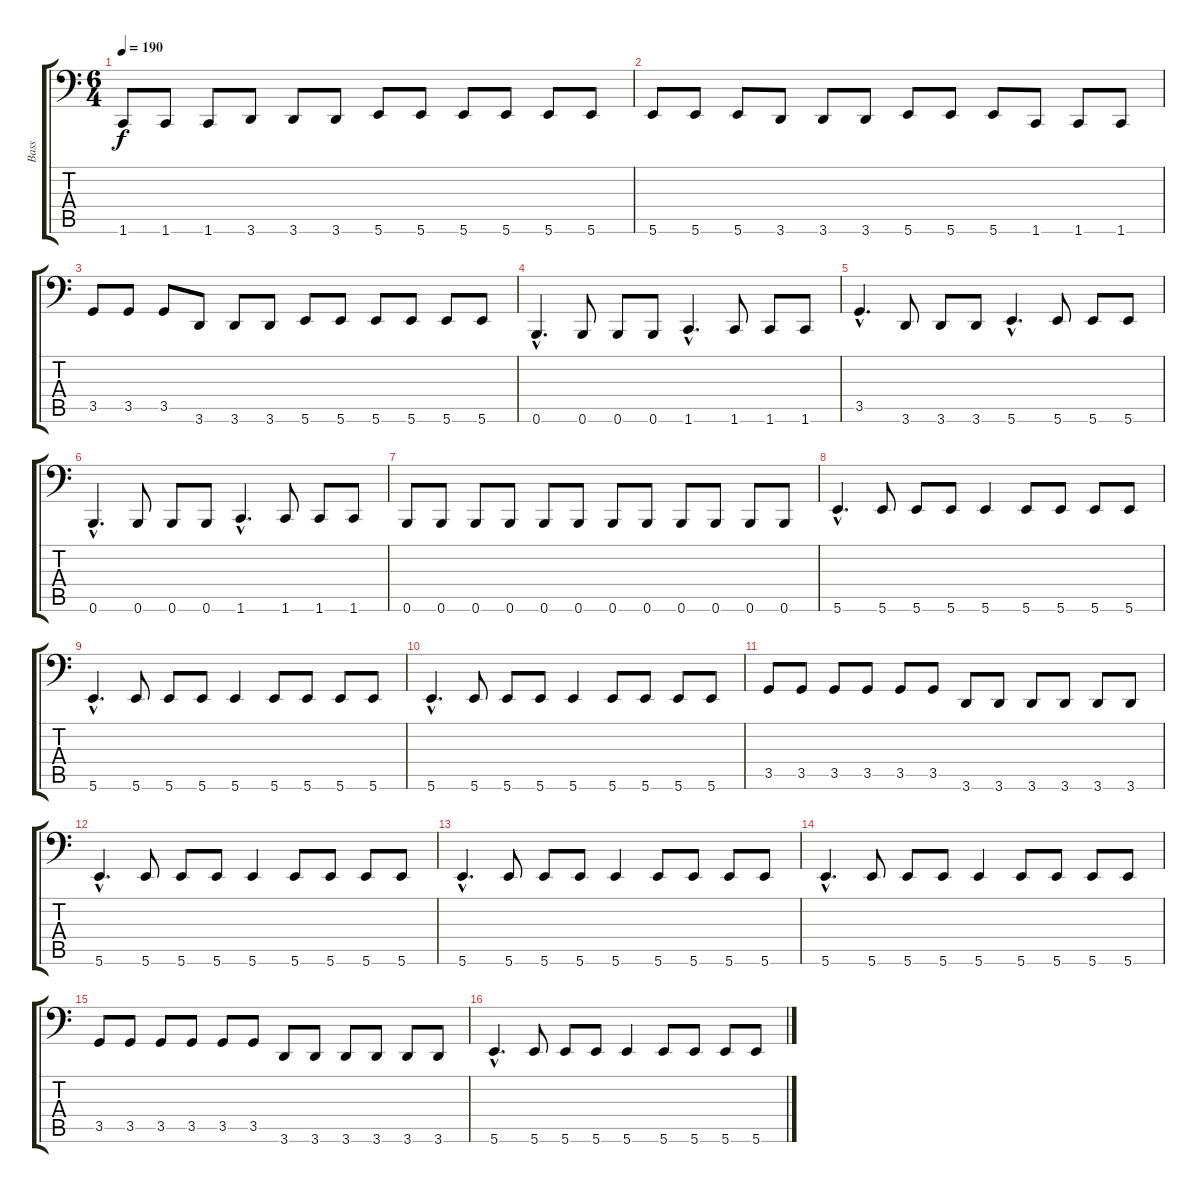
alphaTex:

\track ("Bass" "Bass") {instrument electricbasspick}
\staff {score tabs}
\tuning (B2 G2 D2 A1 E1 B0) {hide}
\ts (6 4)
\tempo 190
\clef f4
\ks c
1.6.8{dy f} 1.6.8 1.6.8 3.6.8 3.6.8 3.6.8 5.6.8 5.6.8 5.6.8 5.6.8 5.6.8 5.6.8 |
5.6.8 5.6.8 5.6.8 3.6.8 3.6.8 3.6.8 5.6.8 5.6.8 5.6.8 1.6.8 1.6.8 1.6.8 |
3.5.8 3.5.8 3.5.8 3.6.8 3.6.8 3.6.8 5.6.8 5.6.8 5.6.8 5.6.8 5.6.8 5.6.8 |
0.6{hac}.4{d} 0.6.8 0.6.8 0.6.8 1.6{hac}.4{d} 1.6.8 1.6.8 1.6.8 |
3.5{hac}.4{d} 3.6.8 3.6.8 3.6.8 5.6{hac}.4{d} 5.6.8 5.6.8 5.6.8 |
0.6{hac}.4{d} 0.6.8 0.6.8 0.6.8 1.6{hac}.4{d} 1.6.8 1.6.8 1.6.8 |
0.6.8 0.6.8 0.6.8 0.6.8 0.6.8 0.6.8 0.6.8 0.6.8 0.6.8 0.6.8 0.6.8 0.6.8 |
5.6{hac}.4{d} 5.6.8 5.6.8 5.6.8 5.6.4 5.6.8 5.6.8 5.6.8 5.6.8 |
5.6{hac}.4{d} 5.6.8 5.6.8 5.6.8 5.6.4 5.6.8 5.6.8 5.6.8 5.6.8 |
5.6{hac}.4{d} 5.6.8 5.6.8 5.6.8 5.6.4 5.6.8 5.6.8 5.6.8 5.6.8 |
3.5.8 3.5.8 3.5.8 3.5.8 3.5.8 3.5.8 3.6.8 3.6.8 3.6.8 3.6.8 3.6.8 3.6.8 |
5.6{hac}.4{d} 5.6.8 5.6.8 5.6.8 5.6.4 5.6.8 5.6.8 5.6.8 5.6.8 |
5.6{hac}.4{d} 5.6.8 5.6.8 5.6.8 5.6.4 5.6.8 5.6.8 5.6.8 5.6.8 |
5.6{hac}.4{d} 5.6.8 5.6.8 5.6.8 5.6.4 5.6.8 5.6.8 5.6.8 5.6.8 |
3.5.8 3.5.8 3.5.8 3.5.8 3.5.8 3.5.8 3.6.8 3.6.8 3.6.8 3.6.8 3.6.8 3.6.8 |
5.6{hac}.4{d} 5.6.8 5.6.8 5.6.8 5.6.4 5.6.8 5.6.8 5.6.8 5.6.8
